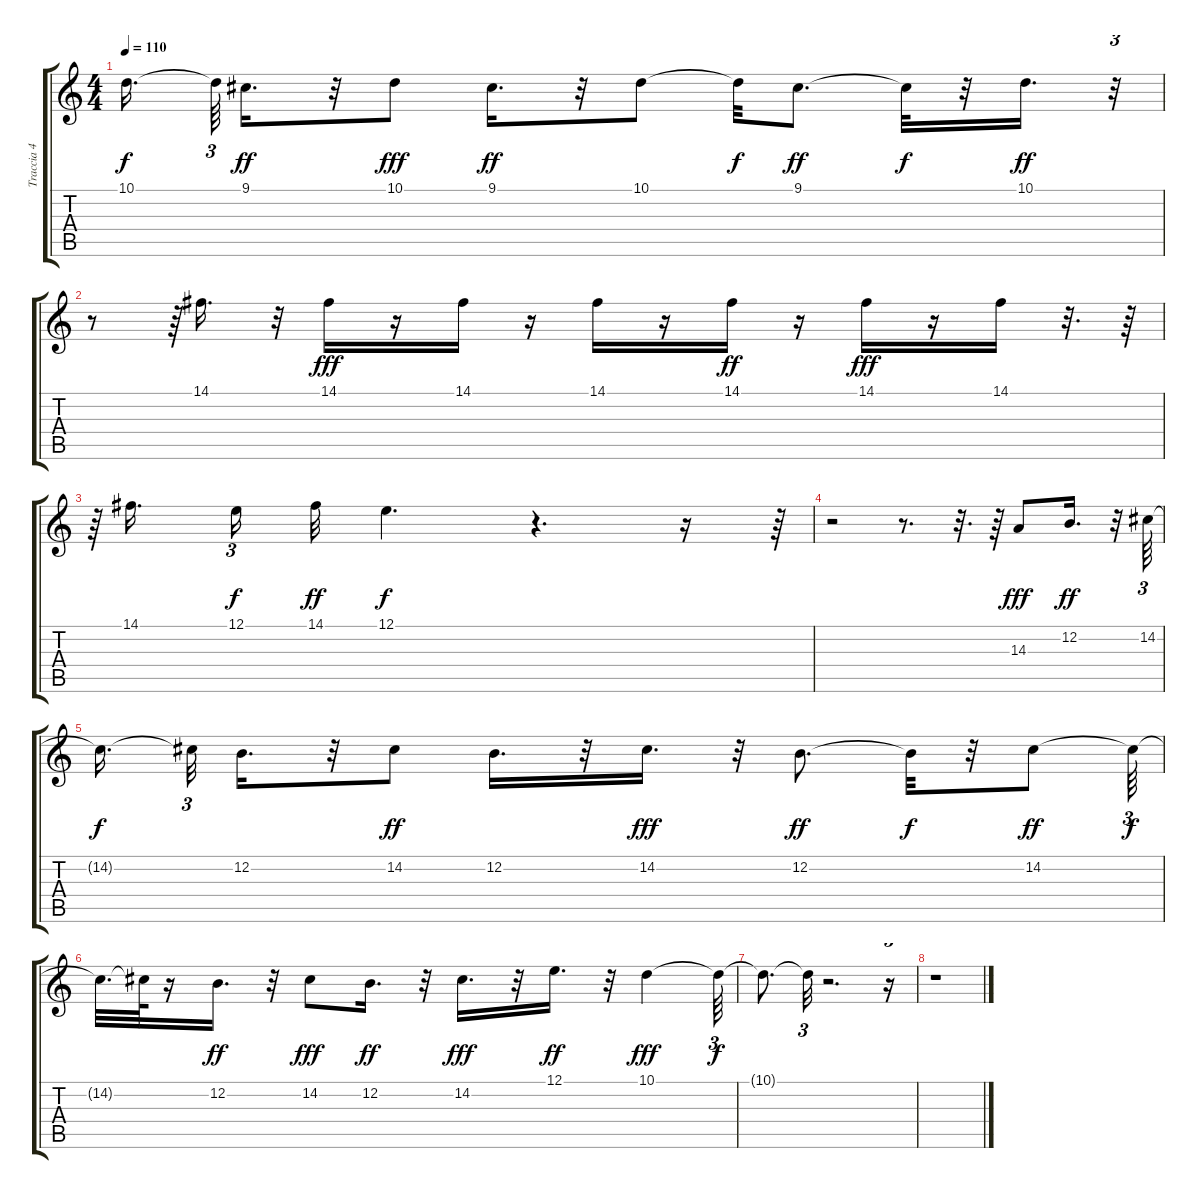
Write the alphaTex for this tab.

\track ("Traccia 4" "Traccia 4") {instrument panflute}
\staff {score tabs}
\tuning (E4 B3 G3 D3 A2 E2) {hide}
\ts (4 4)
\tempo 110
\clef g2
\ks c
10.1{t}.16{d dy f beam splitsecondary} 10.1{t}.64{tu (3 2)} 9.1.16{d dy ff} r.32 10.1.8{dy fff} 9.1.16{d dy ff} r.32 10.1.8 10.1{t}.32{dy f} 9.1.8{d dy ff} 9.1{t}.32{dy f} r.32 10.1.16{d dy ff} r.32{tu (3 2)} |
r.8 r.64{tu (3 2)} 14.1.16{d} r.32 14.1.16{dy fff} r.16 14.1.16 r.16 14.1.16 r.16 14.1.16{dy ff} r.16 14.1.16{dy fff} r.16 14.1.16 r.32{d} r.64 |
r.64{tu (3 2)} 14.1.16{d beam splitsecondary} 12.1.16{tu (3 2) dy f} 14.1.32{dy ff} 12.1.4{d dy f} r.4{d} r.16 r.64{tu (3 2)} |
r.2 r.8{d} r.32{d} r.64 14.3.8{dy fff} 12.2.16{d dy ff} r.32 14.2.64{tu (3 2)} |
14.2{t}.16{d dy f beam splitsecondary} 14.2{t}.32{tu (3 2)} 12.2.16{d} r.32 14.2.8{dy ff} 12.2.16{d} r.32 14.2.16{d dy fff} r.32 12.2.8{d dy ff} 12.2{t}.32{dy f} r.32 14.2.8{dy ff} 14.2{t}.64{tu (3 2) dy f} |
14.2{t}.32{d} 14.2{t}.64 r.16 12.2.16{d dy ff} r.32 14.2.8{dy fff} 12.2.16{d dy ff} r.32 14.2.16{d dy fff} r.32 12.1.16{d dy ff} r.32 10.1.4{dy fff} 10.1{t}.64{tu (3 2) dy f} |
10.1{t}.8{d} 10.1{t}.32{tu (3 2)} r.2{d} r.16{tu (3 2)} |
r.1
